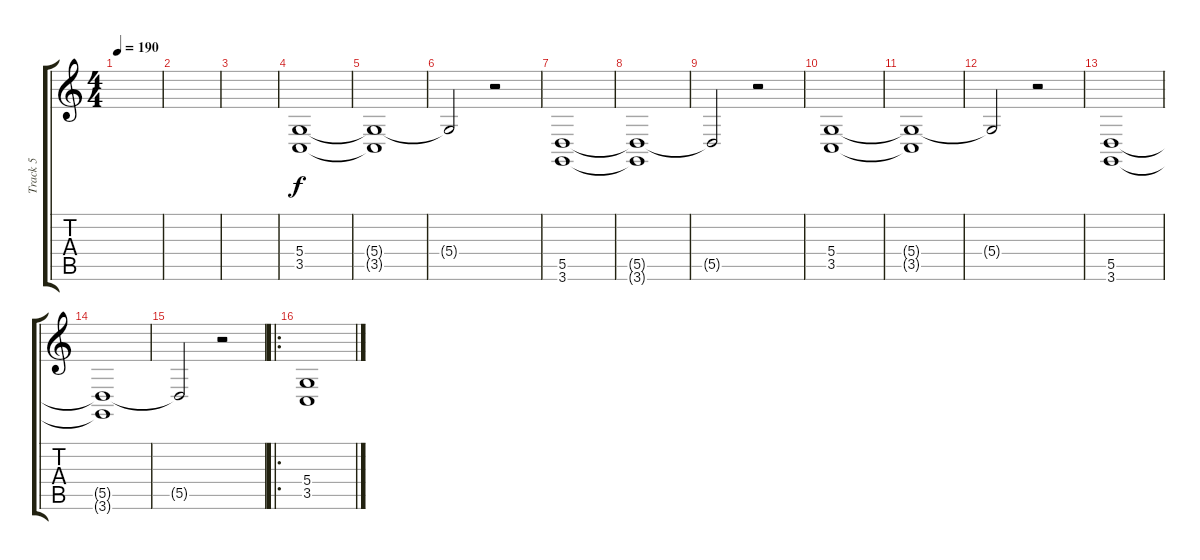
\track ("Track 5" "Track 5") {instrument synthstrings2}
\staff {score tabs}
\tuning (E4 B3 G3 D3 A2 E2) {hide}
\ts (4 4)
\tempo 190
\clef g2
\ks c
|
|
|
(5.4 3.5).1{dy f} |
(5.4{t} 3.5{t}).1 |
5.4{t}.2 r.2 |
(5.5 3.6).1 |
(5.5{t} 3.6{t}).1 |
5.5{t}.2 r.2 |
(5.4 3.5).1 |
(5.4{t} 3.5{t}).1 |
5.4{t}.2 r.2 |
(5.5 3.6).1 |
(5.5{t} 3.6{t}).1 |
5.5{t}.2 r.2 |
\ro
(5.4 3.5).1
